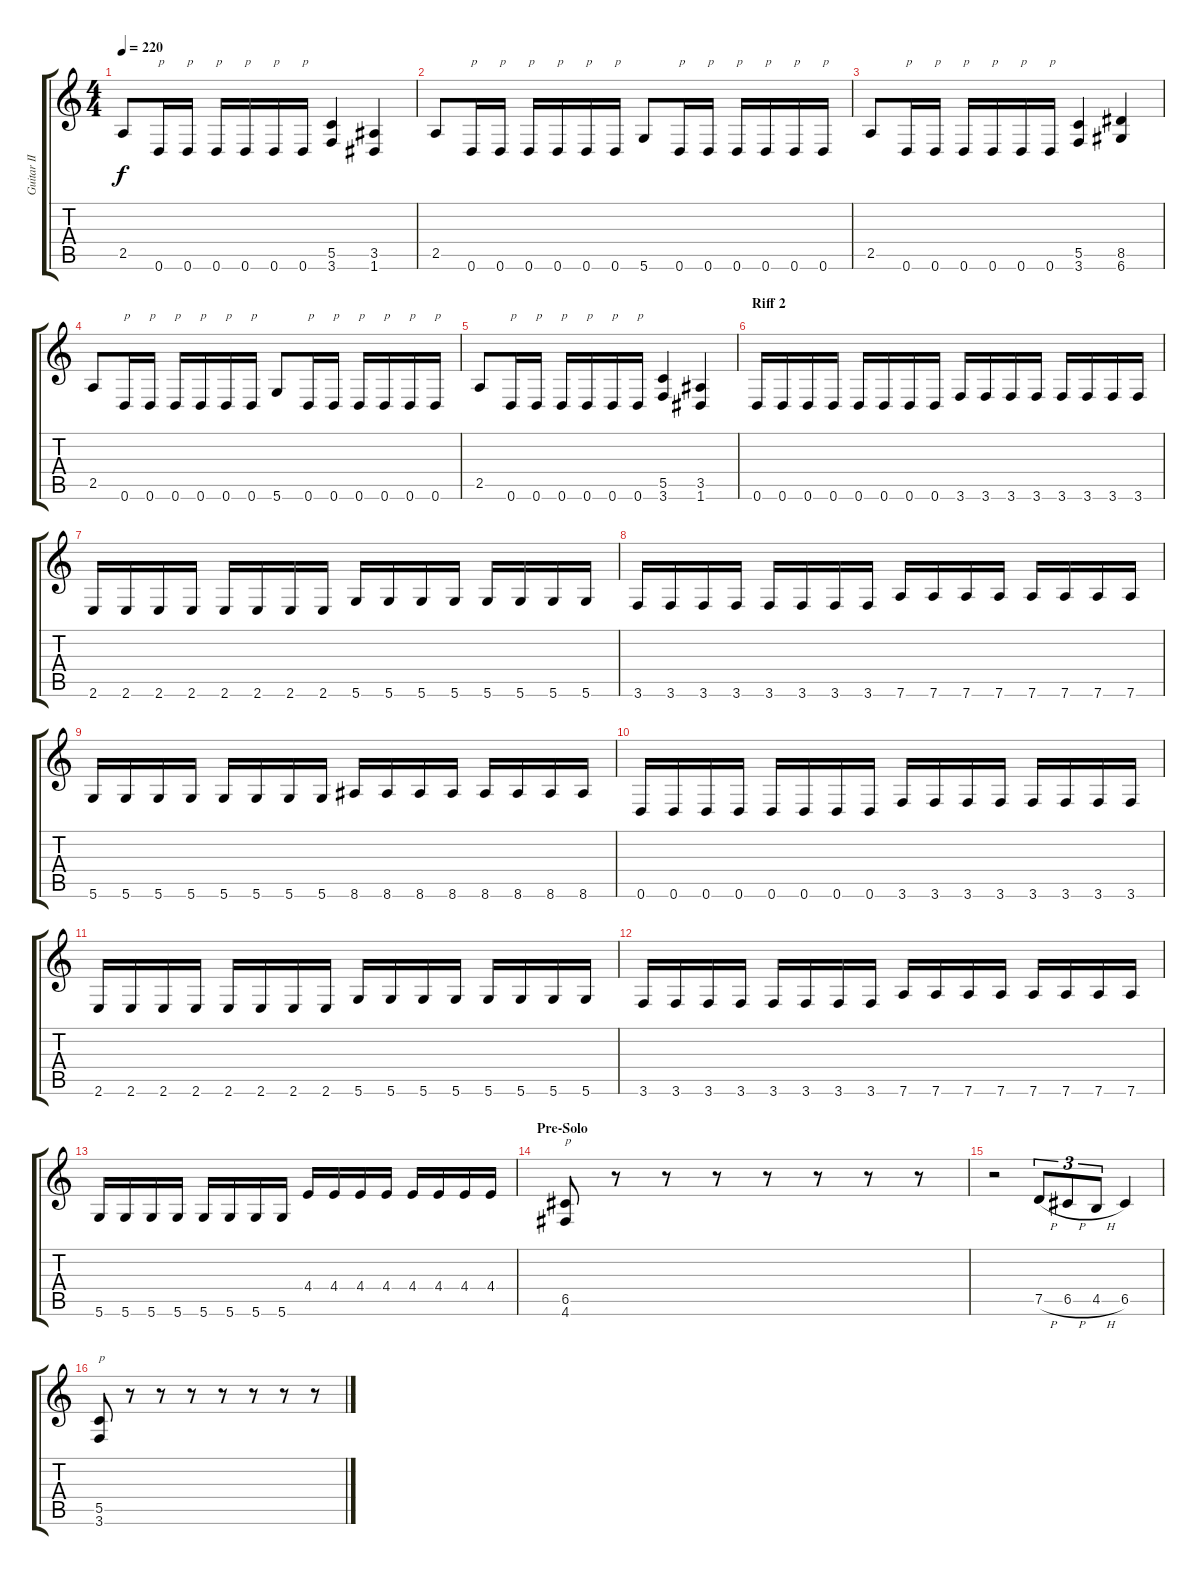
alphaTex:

\track ("Guitar II" "Guitar II") {instrument distortionguitar}
\staff {score tabs}
\tuning (D4 A3 F3 C3 G2 D2) {hide}
\ts (4 4)
\tempo 220
\clef g2
\ks c
2.5.8{dy f} 0.6.16{txt "p"} 0.6.16{txt "p"} 0.6.16{txt "p"} 0.6.16{txt "p"} 0.6.16{txt "p"} 0.6.16{txt "p"} (5.5 3.6).4 (3.5 1.6).4 |
2.5.8 0.6.16{txt "p"} 0.6.16{txt "p"} 0.6.16{txt "p"} 0.6.16{txt "p"} 0.6.16{txt "p"} 0.6.16{txt "p"} 5.6.8 0.6.16{txt "p"} 0.6.16{txt "p"} 0.6.16{txt "p"} 0.6.16{txt "p"} 0.6.16{txt "p"} 0.6.16{txt "p"} |
2.5.8 0.6.16{txt "p"} 0.6.16{txt "p"} 0.6.16{txt "p"} 0.6.16{txt "p"} 0.6.16{txt "p"} 0.6.16{txt "p"} (5.5 3.6).4 (8.5 6.6).4 |
2.5.8 0.6.16{txt "p"} 0.6.16{txt "p"} 0.6.16{txt "p"} 0.6.16{txt "p"} 0.6.16{txt "p"} 0.6.16{txt "p"} 5.6.8 0.6.16{txt "p"} 0.6.16{txt "p"} 0.6.16{txt "p"} 0.6.16{txt "p"} 0.6.16{txt "p"} 0.6.16{txt "p"} |
2.5.8 0.6.16{txt "p"} 0.6.16{txt "p"} 0.6.16{txt "p"} 0.6.16{txt "p"} 0.6.16{txt "p"} 0.6.16{txt "p"} (5.5 3.6).4 (3.5 1.6).4 |
\section ("" "Riff 2")
0.6.16 0.6.16 0.6.16 0.6.16 0.6.16 0.6.16 0.6.16 0.6.16 3.6.16 3.6.16 3.6.16 3.6.16 3.6.16 3.6.16 3.6.16 3.6.16 |
2.6.16 2.6.16 2.6.16 2.6.16 2.6.16 2.6.16 2.6.16 2.6.16 5.6.16 5.6.16 5.6.16 5.6.16 5.6.16 5.6.16 5.6.16 5.6.16 |
3.6.16 3.6.16 3.6.16 3.6.16 3.6.16 3.6.16 3.6.16 3.6.16 7.6.16 7.6.16 7.6.16 7.6.16 7.6.16 7.6.16 7.6.16 7.6.16 |
5.6.16 5.6.16 5.6.16 5.6.16 5.6.16 5.6.16 5.6.16 5.6.16 8.6.16 8.6.16 8.6.16 8.6.16 8.6.16 8.6.16 8.6.16 8.6.16 |
0.6.16 0.6.16 0.6.16 0.6.16 0.6.16 0.6.16 0.6.16 0.6.16 3.6.16 3.6.16 3.6.16 3.6.16 3.6.16 3.6.16 3.6.16 3.6.16 |
2.6.16 2.6.16 2.6.16 2.6.16 2.6.16 2.6.16 2.6.16 2.6.16 5.6.16 5.6.16 5.6.16 5.6.16 5.6.16 5.6.16 5.6.16 5.6.16 |
3.6.16 3.6.16 3.6.16 3.6.16 3.6.16 3.6.16 3.6.16 3.6.16 7.6.16 7.6.16 7.6.16 7.6.16 7.6.16 7.6.16 7.6.16 7.6.16 |
5.6.16 5.6.16 5.6.16 5.6.16 5.6.16 5.6.16 5.6.16 5.6.16 4.4.16 4.4.16 4.4.16 4.4.16 4.4.16 4.4.16 4.4.16 4.4.16 |
\section ("" "Pre-Solo")
(6.5 4.6).8{txt "p"} r.8 r.8 r.8 r.8 r.8 r.8 r.8 |
r.2 7.5{h}.8{tu (3 2)} 6.5{h}.8{tu (3 2)} 4.5{h}.8{tu (3 2)} 6.5.4 |
(5.5 3.6).8{txt "p"} r.8 r.8 r.8 r.8 r.8 r.8 r.8
